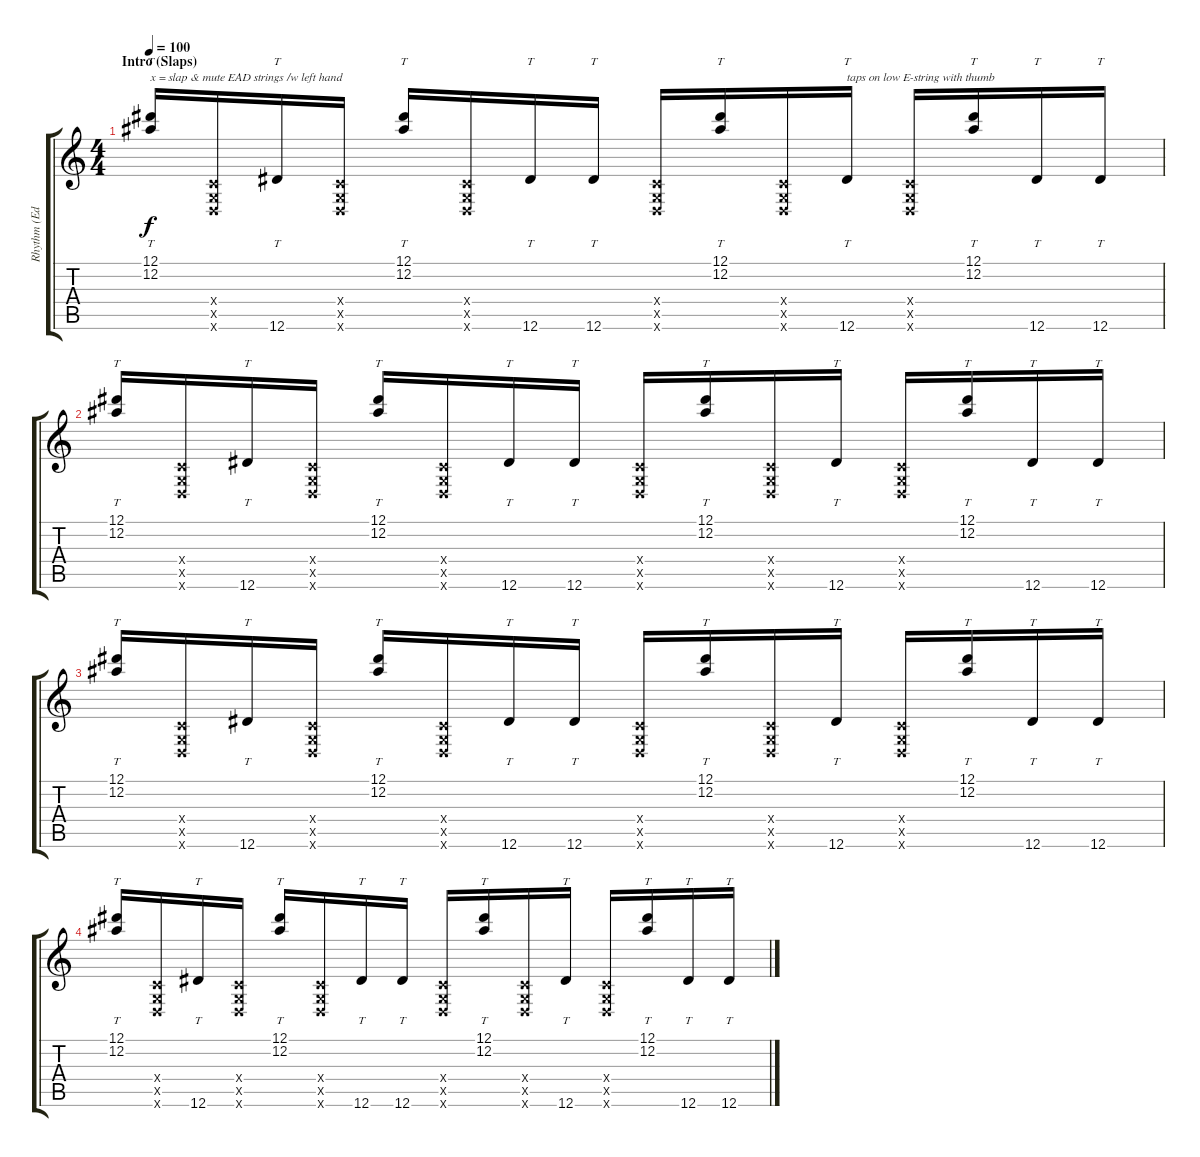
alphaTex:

\track ("Rhythm (Eddie Van Halen)" "Rhythm (Ed") {instrument distortionguitar}
\staff {score tabs}
\tuning (Eb4 Bb3 Gb3 Db3 Ab2 Eb2) {hide}
\ts (4 4)
\section ("" "Intro (Slaps)")
\tempo 100
\tempo 132
\tempo 100
\clef g2
\ks c
(12.1 12.2).16{tt txt "x = slap & mute EAD strings /w left hand" dy f volume 0 instrument distortionguitar} (-1.4{x} -1.5{x} -1.6{x}).16{volume 15} 12.6.16{tt} (-1.4{x} -1.5{x} -1.6{x}).16 (12.1 12.2).16{tt} (-1.4{x} -1.5{x} -1.6{x}).16 12.6.16{tt} 12.6.16{tt} (-1.4{x} -1.5{x} -1.6{x}).16 (12.1 12.2).16{tt} (-1.4{x} -1.5{x} -1.6{x}).16 12.6.16{tt txt "taps on low E-string with thumb"} (-1.4{x} -1.5{x} -1.6{x}).16 (12.1 12.2).16{tt} 12.6.16{tt} 12.6.16{tt} |
(12.1 12.2).16{tt} (-1.4{x} -1.5{x} -1.6{x}).16 12.6.16{tt} (-1.4{x} -1.5{x} -1.6{x}).16 (12.1 12.2).16{tt} (-1.4{x} -1.5{x} -1.6{x}).16 12.6.16{tt} 12.6.16{tt} (-1.4{x} -1.5{x} -1.6{x}).16 (12.1 12.2).16{tt} (-1.4{x} -1.5{x} -1.6{x}).16 12.6.16{tt} (-1.4{x} -1.5{x} -1.6{x}).16 (12.1 12.2).16{tt} 12.6.16{tt} 12.6.16{tt} |
(12.1 12.2).16{tt} (-1.4{x} -1.5{x} -1.6{x}).16 12.6.16{tt} (-1.4{x} -1.5{x} -1.6{x}).16 (12.1 12.2).16{tt} (-1.4{x} -1.5{x} -1.6{x}).16 12.6.16{tt} 12.6.16{tt} (-1.4{x} -1.5{x} -1.6{x}).16 (12.1 12.2).16{tt} (-1.4{x} -1.5{x} -1.6{x}).16 12.6.16{tt} (-1.4{x} -1.5{x} -1.6{x}).16 (12.1 12.2).16{tt} 12.6.16{tt} 12.6.16{tt} |
(12.1 12.2).16{tt} (-1.4{x} -1.5{x} -1.6{x}).16 12.6.16{tt} (-1.4{x} -1.5{x} -1.6{x}).16 (12.1 12.2).16{tt} (-1.4{x} -1.5{x} -1.6{x}).16 12.6.16{tt} 12.6.16{tt} (-1.4{x} -1.5{x} -1.6{x}).16 (12.1 12.2).16{tt} (-1.4{x} -1.5{x} -1.6{x}).16 12.6.16{tt} (-1.4{x} -1.5{x} -1.6{x}).16 (12.1 12.2).16{tt} 12.6.16{tt} 12.6.16{tt}
